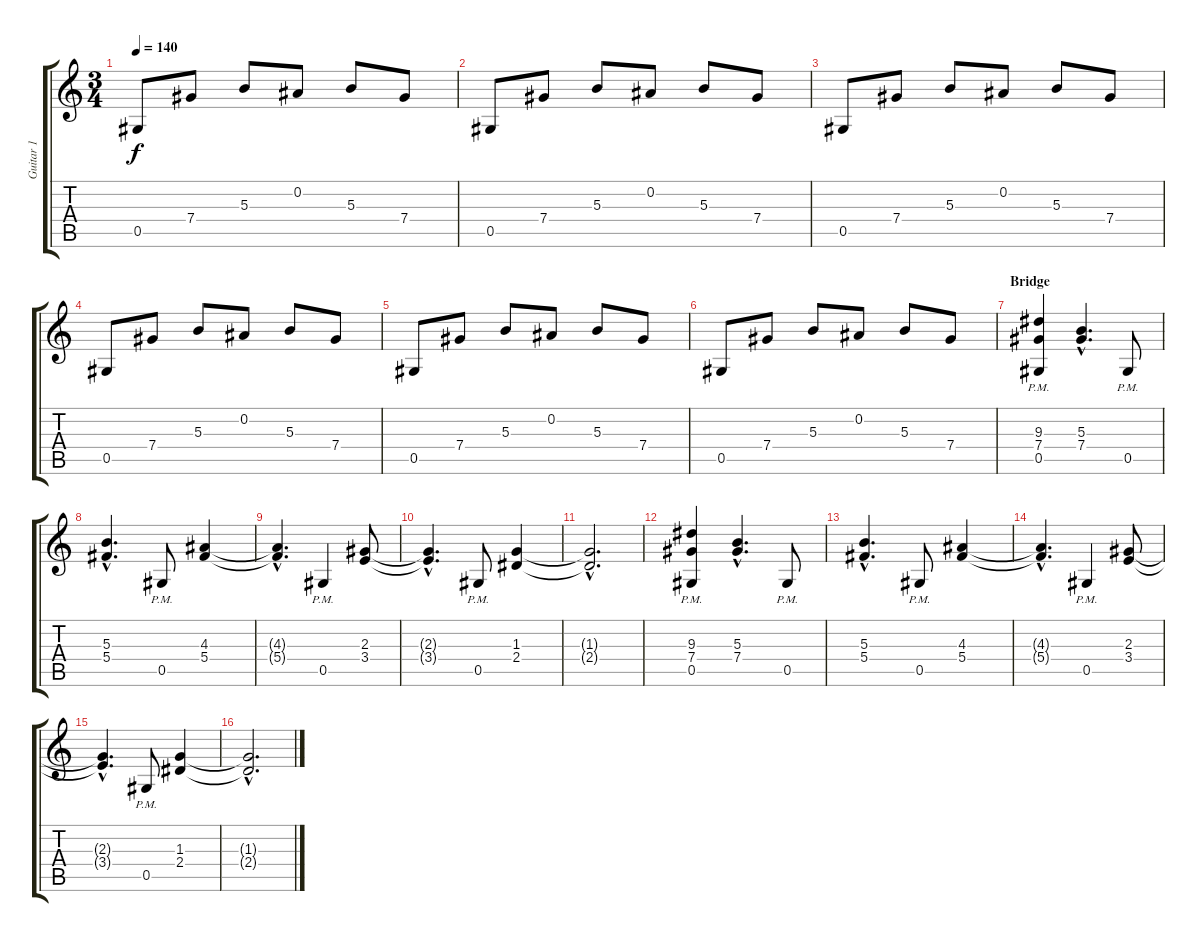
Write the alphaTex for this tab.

\track ("Guitar 1" "Guitar 1") {instrument acousticguitarsteel}
\staff {score tabs}
\tuning (Eb4 Bb3 Gb3 Db3 Ab2 Eb2) {hide}
\ts (3 4)
\tempo 140
\clef g2
\ks c
0.5.8{dy f} 7.4.8 5.3.8 0.2.8 5.3.8 7.4.8 |
0.5.8 7.4.8 5.3.8 0.2.8 5.3.8 7.4.8 |
0.5.8 7.4.8 5.3.8 0.2.8 5.3.8 7.4.8 |
0.5.8 7.4.8 5.3.8 0.2.8 5.3.8 7.4.8 |
0.5.8 7.4.8 5.3.8 0.2.8 5.3.8 7.4.8 |
0.5.8 7.4.8 5.3.8 0.2.8 5.3.8 7.4.8 |
\section ("" "Bridge")
(9.3{pm} 7.4{pm} 0.5{pm}).4{volume 16 instrument distortionguitar} (5.3{hac} 7.4{hac}).4{d} 0.5{pm}.8 |
(5.3{hac} 5.4{hac}).4{d} 0.5{pm}.8 (4.3 5.4).4 |
(4.3{hac t} 5.4{hac t}).4{d} 0.5{pm}.4 (2.3 3.4).8 |
(2.3{hac t} 3.4{hac t}).4{d} 0.5{pm}.8 (1.3 2.4).4 |
(1.3{hac t} 2.4{hac t}).2{d} |
(9.3{pm} 7.4{pm} 0.5{pm}).4{volume 16 instrument distortionguitar} (5.3{hac} 7.4{hac}).4{d} 0.5{pm}.8 |
(5.3{hac} 5.4{hac}).4{d} 0.5{pm}.8 (4.3 5.4).4 |
(4.3{hac t} 5.4{hac t}).4{d} 0.5{pm}.4 (2.3 3.4).8 |
(2.3{hac t} 3.4{hac t}).4{d} 0.5{pm}.8 (1.3 2.4).4 |
(1.3{hac t} 2.4{hac t}).2{d}
